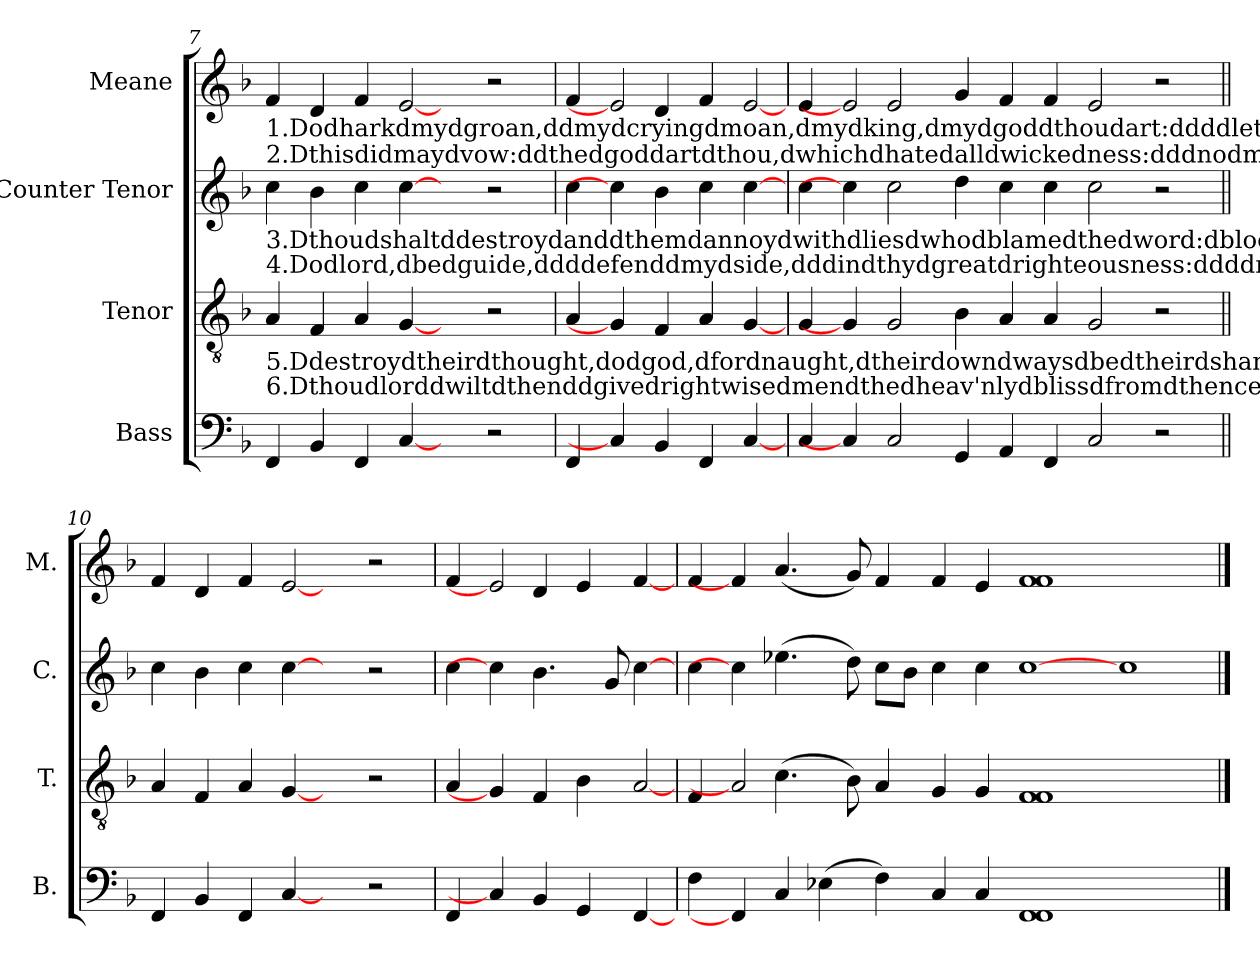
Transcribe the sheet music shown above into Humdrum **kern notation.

**kern	**kern	**kern	**kern
*part4	*part3	*part2	*part1
*staff4	*staff3	*staff2	*staff1
*I"Bass	*I"Tenor	*I"Counter Tenor	*I"Meane
*I'B.	*I'T.	*I'C.	*I'M.
!!LO:LB:g=z
*clefF4	*clefGv2	*clefG2	*clefG2
*ITrd7c12	*	*	*
*k[b-]	*k[b-]	*k[b-]	*k[b-]
*F:	*F:	*F:	*F:
=7	=7	=7	=7
!	!	!	!LO:TX:b:t=1.Dodharkdmydgroan,ddmydcryingdmoan,dmydking,dmydgoddthoudart&colon;ddddletdmednotdstraydddddddddddfromdtheedalway,dddddtodddtheeddddddddddidddprayddinddheart.
!	!	!LO:TX:b:t=3.Dthoudshaltddestroydanddthemdannoydwithdliesdwhodblamedthedword&colon;dbloodthirstydmen,dwhichdcraftydrun,dthedlorddhathdthemdabhorred.	!
!	!	!LO:TX:a:t=2.Dthisdidmaydvow&colon;ddthedgoddartdthou,dwhichdhatedalldwickedness&colon;dddnodmalicedfellddddddddddddddddwithdtheedcanddwell,ddthoudlov'stdnodcruelness.	!
!	!LO:TX:b:t=5.Ddestroydtheirdthought,dodgod,dfordnaught,dtheirdowndwaysdbedtheirdshame&colon;dexpelldthemdoutdindliesdsodshoutdwhodthusdblasphemedthydname.	!	!
!	!LO:TX:a:t=4.Dodlord,dbedguide,ddddefenddmydside,dddindthydgreatdrighteousness&colon;ddddmakedplaindthedway,dddlestdidgodstray,dddddddmydfoesdshalldbragdthedless.	!	!
!LO:TX:a:t=6.Dthoudlorddwiltdthenddgivedrightwisedmendthedheav'nlydblissdfromdthence&colon;dthydfavordkinddddisdnotdbehind,ddddddddddasdthemdwithdshielddtodfence.	!	!	!
!LO:N:head=solid	!LO:N:head=solid	!	!LO:N:head=solid
4FFF/	4A/	4cc\	4f/
!LO:N:head=solid	!LO:N:head=solid	!LO:N:head=solid	!LO:N:head=solid
4BBB-/	4F/	4b-\	4d/
!LO:N:head=solid	!LO:N:head=solid	!	!LO:N:head=solid
4FFF/	4A/	4cc\	4f/
!	!	!	!LO:N:head=open
[4CC/	[4G/	[4cc\	[4e/
4ryy	4ryy	4ryy	4ryy
2r	2r	2r	2r
=8	=8	=8	=8
!LO:N:head=solid	!LO:N:head=solid	!	!LO:N:head=solid
4FFF/	4A/	4cc\	4f/
!	!	!	!LO:N:head=open
4CC/]	4G/]	4cc\]	4e/]
!LO:N:head=solid	!LO:N:head=solid	!LO:N:head=solid	!LO:N:head=solid
4BBB-/	4F/	4b-\	4d/
!LO:N:head=solid	!LO:N:head=solid	!	!LO:N:head=solid
4FFF/	4A/	4cc\	4f/
!	!	!	!LO:N:head=open
[4CC/	[4G/	[4cc\	[4e/
=9	=9	=9	=9
!	!	!	!LO:N:head=solid
4CC/	4G/	4cc\	4e/
!	!	!	!LO:N:head=open
4CC/]	4G/]	4cc\]	4e/]
!	!	!	!LO:N:head=open
2CC/	2G/	2cc\	2e/
!	!LO:N:head=solid	!LO:N:head=solid	!
4GGG/	4B-\	4dd\	4g/
!LO:N:head=solid	!LO:N:head=solid	!	!LO:N:head=solid
4AAA/	4A/	4cc\	4f/
!LO:N:head=solid	!LO:N:head=solid	!	!LO:N:head=solid
4FFF/	4A/	4cc\	4f/
!	!	!	!LO:N:head=open
2CC/	2G/	2cc\	2e/
2r	2r	2r	2r
=10||	=10||	=10||	=10||
!LO:N:head=solid	!LO:N:head=solid	!	!LO:N:head=solid
4FFF/	4A/	4cc\	4f</
!LO:N:head=solid	!LO:N:head=solid	!LO:N:head=solid	!LO:N:head=solid
4BBB-/	4F/	4b-\	4d/
!LO:N:head=solid	!LO:N:head=solid	!	!LO:N:head=solid
4FFF/	4A/	4cc\	4f/
!	!	!	!LO:N:head=open
[4CC/	[4G/	[4cc\	[4e/
4ryy	4ryy	4ryy	4ryy
2r	2r	2r	2r
=11	=11	=11	=11
!LO:N:head=solid	!LO:N:head=solid	!	!LO:N:head=solid
4FFF/	4A/	4cc\	4f/
!	!	!	!LO:N:head=open
4CC/]	4G/]	4cc\]	4e/]
!LO:N:head=solid	!LO:N:head=solid	!LO:N:head=solid	!LO:N:head=solid
4BBB-/	4F/	4.b-\	4d/
!	!LO:N:head=solid	!	!LO:N:head=solid
4GGG/	4B-\	.	4e/
.	.	8g/	.
!	!LO:N:head=open	!	!
[4FFF/	[4A/	[4cc\	[4f/
=12	=12	=12	=12
!LO:N:head=solid	!LO:N:head=solid	!	!LO:N:head=solid
4FF\	4F/	4cc\	4f/
!	!LO:N:head=open	!	!
4FFF/]	4A/]	4cc\]	4f/]
!	!	!LO:N:head=solid	!LO:N:head=solid
4CC/	(>4.c\	(>4.ee-X\	(<4.a/
!LO:N:head=solid	!	!	!
(>4EE-X\	.	.	.
!	!LO:N:head=solid	!LO:N:head=solid	!
.	8B-\)	8dd\)	8g/)
!LO:N:head=solid	!LO:N:head=solid	!	!LO:N:head=solid
4FF\)	4A/	8cc\L	4f/
!	!	!LO:N:head=solid	!
.	.	8b-\J	.
!	!	!	!LO:N:head=solid
4CC/	4G/	4cc\	4f/
!	!	!	!LO:N:head=solid
4CC/	4G/	4cc\	4e/
(<1FFF 1FFF	(<1F 1F	[>1cc	(<1f 1f
1ryy	1ryy	1cc	1ryy
==	==	==	==
*-	*-	*-	*-
